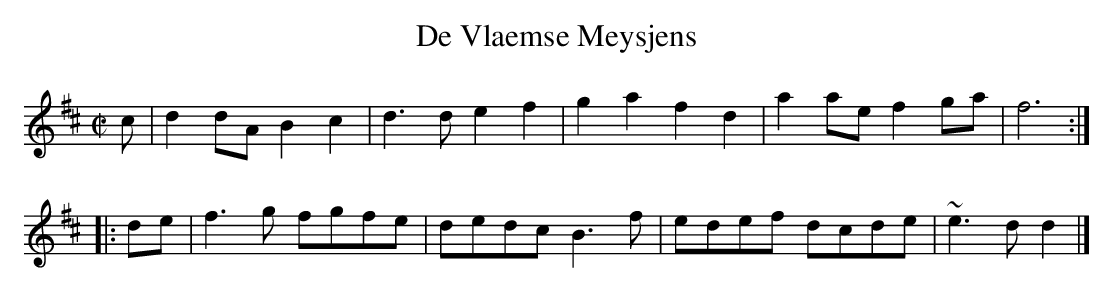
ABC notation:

X:1
T:De Vlaemse Meysjens
M:C|
K:Dmaj
c|d2dAB2c2|d3de2f2|g2a2f2d2|a2aef2ga|f6:|
|:de|f3g fgfe|dedcB3f|edef dcde|~e3dd2|]
